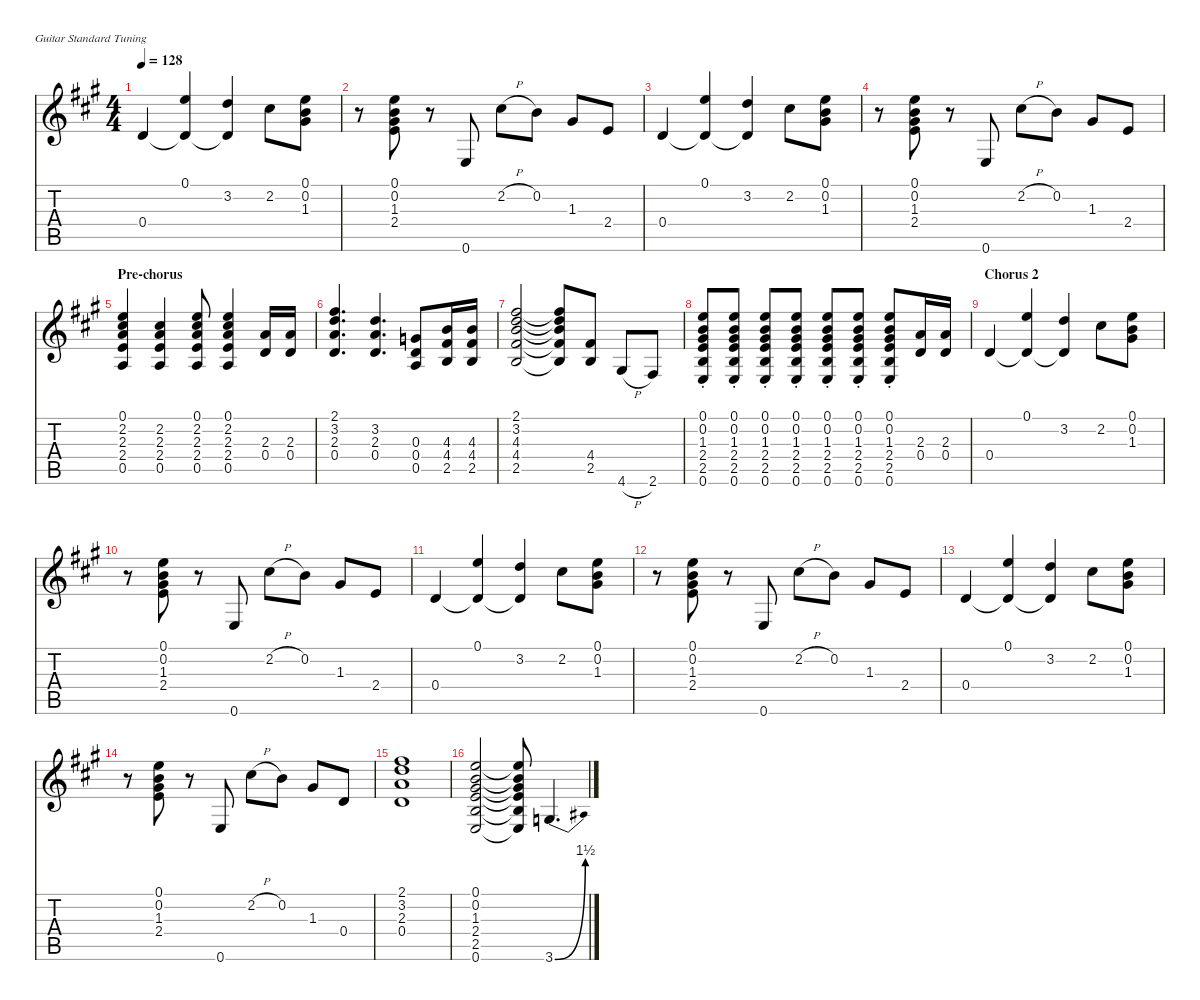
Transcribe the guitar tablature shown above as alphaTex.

\defaultSystemsLayout 4
\hideDynamics
\bracketExtendMode nobrackets
\singleTrackTrackNamePolicy hidden
\multiTrackTrackNamePolicy hidden
\firstSystemTrackNameMode fullname
\firstSystemTrackNameOrientation horizontal
\otherSystemsTrackNameOrientation horizontal
\track ("Guitar" "E-Gt") {mute instrument distortionguitar}
\staff {score tabs}
\tuning (E4 B3 G3 D3 A2 E2)
\ts (4 4)
\tempo 128
\clef g2
\ks a
0.4{acc forcenatural}.4{dy f beam Up} (0.1{acc forcenatural} 0.4{t acc forcenatural}).4{beam Up} (3.2{acc forcenatural} 0.4{t acc forcenatural}).4{beam Up} 2.2{acc #}.8{beam Down} (0.1{acc forcenatural} 0.2{acc forcenatural} 1.3{acc #}).8{beam Down} |
r.8{beam Down} (0.2{acc forcenatural} 1.3{acc #} 0.1{acc forcenatural} 2.4{acc forcenatural}).8{beam Up} r.8{beam Up} 0.6{acc forcenatural}.8{beam Up} 2.2{h acc #}.8{beam Down} 0.2{acc forcenatural}.8{beam Down} 1.3{acc #}.8{beam Up} 2.4{acc forcenatural}.8{beam Up} |
0.4{acc forcenatural}.4{beam Up} (0.1{acc forcenatural} 0.4{t acc forcenatural}).4{beam Up} (3.2{acc forcenatural} 0.4{t acc forcenatural}).4{beam Up} 2.2{acc #}.8{beam Down} (0.1{acc forcenatural} 0.2{acc forcenatural} 1.3{acc #}).8{beam Down} |
r.8{beam Down} (0.2{acc forcenatural} 1.3{acc #} 0.1{acc forcenatural} 2.4{acc forcenatural}).8{beam Up} r.8{beam Up} 0.6{acc forcenatural}.8{beam Up} 2.2{h acc #}.8{beam Down} 0.2{acc forcenatural}.8{beam Down} 1.3{acc #}.8{beam Up} 2.4{acc forcenatural}.8{beam Up} |
\section ("" "Pre-chorus")
(0.1{acc forcenatural} 2.2{acc #} 2.3{acc forcenatural} 2.4{acc forcenatural} 0.5{acc forcenatural}).4{dy fff beam Up} (2.2{acc #} 2.3{acc forcenatural} 2.4{acc forcenatural} 0.5{acc forcenatural}).4{beam Up} (0.1{acc forcenatural} 2.2{acc #} 2.3{acc forcenatural} 2.4{acc forcenatural} 0.5{acc forcenatural}).8{beam Up} (0.1{acc forcenatural} 2.2{acc #} 2.3{acc forcenatural} 2.4{acc forcenatural} 0.5{acc forcenatural}).4{beam Up} (0.4{acc forcenatural} 2.3{acc forcenatural}).16{beam Up} (2.3{acc forcenatural} 0.4{acc forcenatural}).16{beam Up} |
(2.1{acc #} 3.2{acc forcenatural} 2.3{acc forcenatural} 0.4{acc forcenatural}).4{d beam Up} (0.4{acc forcenatural} 2.3{acc forcenatural} 3.2{acc forcenatural}).4{d beam Up} (0.4{acc forcenatural} 0.5{acc forcenatural} 0.3{acc forcenatural}).8{beam Up} (4.3{acc forcenatural} 4.4{acc #} 2.5{acc forcenatural}).16{beam Up} (4.3{acc forcenatural} 4.4{acc #} 2.5{acc forcenatural}).16{beam Up} |
(2.5{acc forcenatural} 4.4{acc #} 4.3{acc forcenatural} 3.2{acc forcenatural} 2.1{acc #}).2{beam Up} (2.5{t acc forcenatural} 4.4{t acc #} 4.3{t acc forcenatural} 3.2{t acc forcenatural} 2.1{t acc #}).8{beam Up} (4.4{acc #} 2.5{acc forcenatural}).8{beam Up} 4.6{h acc #}.8{beam Up} 2.6{acc #}.8{beam Up} |
(0.1{st acc forcenatural} 0.2{st acc forcenatural} 1.3{st acc #} 2.4{st acc forcenatural} 2.5{st acc forcenatural} 0.6{st acc forcenatural}).8{dy f beam Up} (0.1{st acc forcenatural} 0.2{st acc forcenatural} 1.3{st acc #} 2.4{st acc forcenatural} 2.5{st acc forcenatural} 0.6{st acc forcenatural}).8{beam Up} (0.1{st acc forcenatural} 0.2{st acc forcenatural} 1.3{st acc #} 2.4{st acc forcenatural} 2.5{st acc forcenatural} 0.6{st acc forcenatural}).8{beam Up} (0.1{st acc forcenatural} 0.2{st acc forcenatural} 1.3{st acc #} 2.4{st acc forcenatural} 2.5{st acc forcenatural} 0.6{st acc forcenatural}).8{beam Up} (0.1{st acc forcenatural} 0.2{st acc forcenatural} 1.3{st acc #} 2.4{st acc forcenatural} 2.5{st acc forcenatural} 0.6{st acc forcenatural}).8{beam Up} (0.1{st acc forcenatural} 0.2{st acc forcenatural} 1.3{st acc #} 2.4{st acc forcenatural} 2.5{st acc forcenatural} 0.6{st acc forcenatural}).8{beam Up} (0.1{st acc forcenatural} 0.2{st acc forcenatural} 1.3{st acc #} 2.4{st acc forcenatural} 2.5{st acc forcenatural} 0.6{st acc forcenatural}).8{beam Up} (2.3{acc forcenatural} 0.4{acc forcenatural}).16{dy mf beam Up} (0.4{acc forcenatural} 2.3{acc forcenatural}).16{beam Up} |
\section ("" "Chorus 2")
0.4{acc forcenatural}.4{dy f beam Up} (0.1{acc forcenatural} 0.4{t acc forcenatural}).4{beam Up} (3.2{acc forcenatural} 0.4{t acc forcenatural}).4{beam Up} 2.2{acc #}.8{beam Down} (0.1{acc forcenatural} 0.2{acc forcenatural} 1.3{acc #}).8{beam Down} |
r.8{beam Down} (0.2{acc forcenatural} 1.3{acc #} 0.1{acc forcenatural} 2.4{acc forcenatural}).8{beam Up} r.8{beam Up} 0.6{acc forcenatural}.8{beam Up} 2.2{h acc #}.8{beam Down} 0.2{acc forcenatural}.8{beam Down} 1.3{acc #}.8{beam Up} 2.4{acc forcenatural}.8{beam Up} |
0.4{acc forcenatural}.4{beam Up} (0.1{acc forcenatural} 0.4{t acc forcenatural}).4{beam Up} (3.2{acc forcenatural} 0.4{t acc forcenatural}).4{beam Up} 2.2{acc #}.8{beam Down} (0.1{acc forcenatural} 0.2{acc forcenatural} 1.3{acc #}).8{beam Down} |
r.8{beam Down} (0.2{acc forcenatural} 1.3{acc #} 0.1{acc forcenatural} 2.4{acc forcenatural}).8{beam Up} r.8{beam Up} 0.6{acc forcenatural}.8{beam Up} 2.2{h acc #}.8{beam Down} 0.2{acc forcenatural}.8{beam Down} 1.3{acc #}.8{beam Up} 2.4{acc forcenatural}.8{beam Up} |
0.4{acc forcenatural}.4{beam Up} (0.1{acc forcenatural} 0.4{t acc forcenatural}).4{beam Up} (3.2{acc forcenatural} 0.4{t acc forcenatural}).4{beam Up} 2.2{acc #}.8{beam Down} (0.1{acc forcenatural} 0.2{acc forcenatural} 1.3{acc #}).8{beam Down} |
r.8{beam Down} (0.2{acc forcenatural} 1.3{acc #} 0.1{acc forcenatural} 2.4{acc forcenatural}).8{beam Up} r.8{beam Up} 0.6{acc forcenatural}.8{beam Up} 2.2{h acc #}.8{beam Down} 0.2{acc forcenatural}.8{beam Down} 1.3{acc #}.8{beam Up} 0.4{acc forcenatural}.8{beam Up} |
(2.1{acc #} 3.2{acc forcenatural} 2.3{acc forcenatural} 0.4{acc forcenatural}).1{beam Up} |
(0.1{acc forcenatural} 0.2{acc forcenatural} 1.3{acc #} 2.4{acc forcenatural} 2.5{acc forcenatural} 0.6{acc forcenatural}).2{beam Up} (0.1{t acc forcenatural} 0.2{t acc forcenatural} 1.3{t acc #} 2.4{t acc forcenatural} 2.5{t acc forcenatural} 0.6{t acc forcenatural}).8{beam Up} 3.6{be (bend 0 0 60 6) acc forcenatural}.4{d dy fff beam Up}
